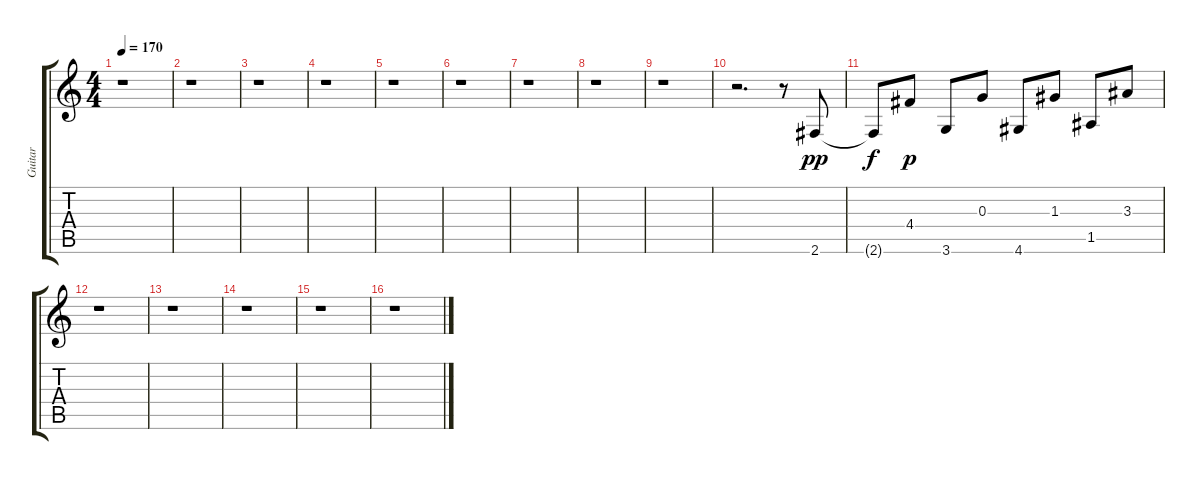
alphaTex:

\track ("Guitar" "Guitar") {instrument overdrivenguitar}
\staff {score tabs}
\tuning (E4 B3 G3 D3 A2 E2) {hide}
\ts (4 4)
\tempo 170
\clef g2
\ks c
r.1{dy f} |
r.1 |
r.1 |
r.1 |
r.1 |
r.1 |
r.1 |
r.1 |
r.1 |
r.2{d} r.8 2.6.8{dy pp} |
2.6{t}.8{dy f} 4.4.8{dy p} 3.6.8 0.3.8 4.6.8 1.3.8 1.5.8 3.3.8 |
r.1 |
r.1 |
r.1 |
r.1 |
r.1
